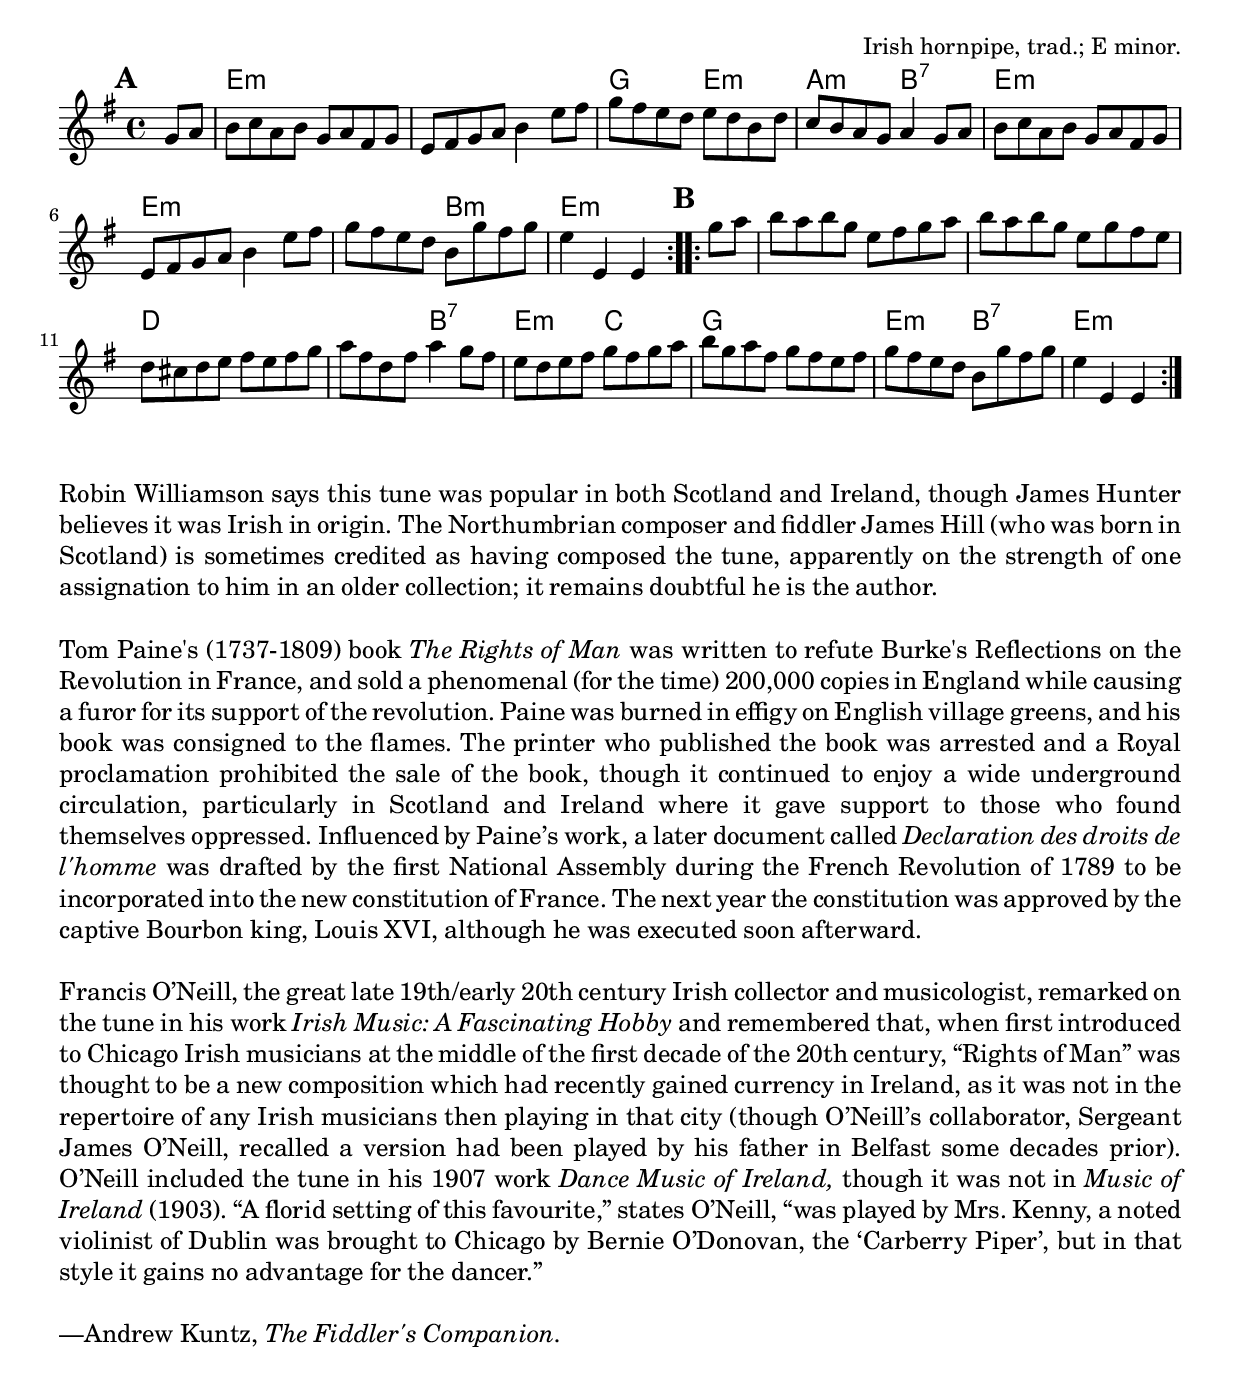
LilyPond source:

\version "2.18.2"
\include "util.ly"

\tocItem \markup "The Rights of Man"

\score {
  <<
    \relative g' {
      \time 4/4
      \key e \minor

      \repeat volta 2 {
        \mark \default
        \partial 4 g8 a \bar "|"
        b c a b g a fis g |
        e8 fis g a b4 e8 fis |
        g fis e d e d b d |
        c b a g a4 g8 a |
        b c a b g a fis g |
        e fis g a b4 e8 fis |
        g fis e d b g' fis g |
        e4 e, e
      }

      \repeat volta 2 {
        \mark \default
        g'8 a \bar "|"
        b a b g e fis g a |
        b a b g e g fis e |
        d cis d e fis e fis g |
        a fis d fis a4 g8 fis |
        e d e fis g fis g a |
        b g a fis g fis e fis |
        g fis e d b g' fis g |
        e4 e, e
      }
    }

    \chords {
        \time 4/4
        \set chordChanges = ##t

        \repeat volta 2 {
          \partial 4 s4 \bar "|"
          e1:m |
          e1:m |
          g2 e:m |
          a2:m b:7 |
          e1:m |
          e1:m |
          e2:m b2:m |
          e4:m s2
        }

        \repeat volta 2 {
          s4
          e1:m |
          e1:m |
          d1 |
          d2 b:7 |
          e2:m c |
          g1 |
          e2:m b:7 |
          e2:m e4:m
        }
    }
  >>

  \header {
    title = "The Rights of Man"
    opus = "Irish hornpipe, trad.; E minor."
  }

  \layout{ indent = 0 }
  \midi{ \tempo 4 = 160 }
}

\markuplist {
  \paragraph {
    Robin Williamson says this tune was popular in both Scotland and Ireland,
    though James Hunter believes it was Irish in origin. The Northumbrian
    composer and fiddler James Hill (who was born in Scotland) is sometimes
    credited as having composed the tune, apparently on the strength of one
    assignation to him in an older collection; it remains doubtful he is the
    author.
  }
  \paragraph {
    Tom Paine's (1737-1809) book \italic {The Rights of Man} was
    written to refute Burke's Reflections on the Revolution in France, and sold
    a phenomenal (for the time) 200,000 copies in England while causing a furor
    for its support of the revolution. Paine was burned in effigy on English
    village greens, and his book was consigned to the flames. The printer who
    published the book was arrested and a Royal proclamation prohibited the
    sale of the book, though it continued to enjoy a wide underground
    circulation, particularly in Scotland and Ireland where it gave support
    to those who found themselves oppressed. Influenced by Paine’s work, a
    later document called \italic {Declaration des droits de l'homme} was drafted
    by the first National Assembly during the French Revolution of 1789 to
    be incorporated into the new constitution of France. The next year the
    constitution was approved by the captive Bourbon king, Louis XVI, although
    he was executed soon afterward.
  }
  \paragraph {
    Francis O’Neill, the great late 19th/early 20th century Irish collector
    and musicologist, remarked on the tune in his work
    \italic { Irish Music: A Fascinating Hobby } and remembered that, when
    first introduced to Chicago Irish musicians at the middle of the first
    decade of the 20th century, “Rights of Man” was thought to be a new
    composition which had recently gained currency in Ireland, as it was not
    in the repertoire of any Irish musicians then playing in that city (though
    O’Neill’s collaborator, Sergeant James O’Neill, recalled a version had
    been played by his father in Belfast some decades prior). O’Neill included
    the tune in his 1907 work \italic{Dance Music of Ireland,} though it was not in
    \italic{Music of Ireland} (1903). “A florid setting of this favourite,” states
    O’Neill, “was played by Mrs. Kenny, a noted violinist of Dublin was
    brought to Chicago by Bernie O’Donovan, the ‘Carberry Piper’, but in
    that style it gains no advantage for the dancer.”
  }
  \paragraph {
    —Andrew Kuntz, \italic {The Fiddler's Companion.}
  }
}